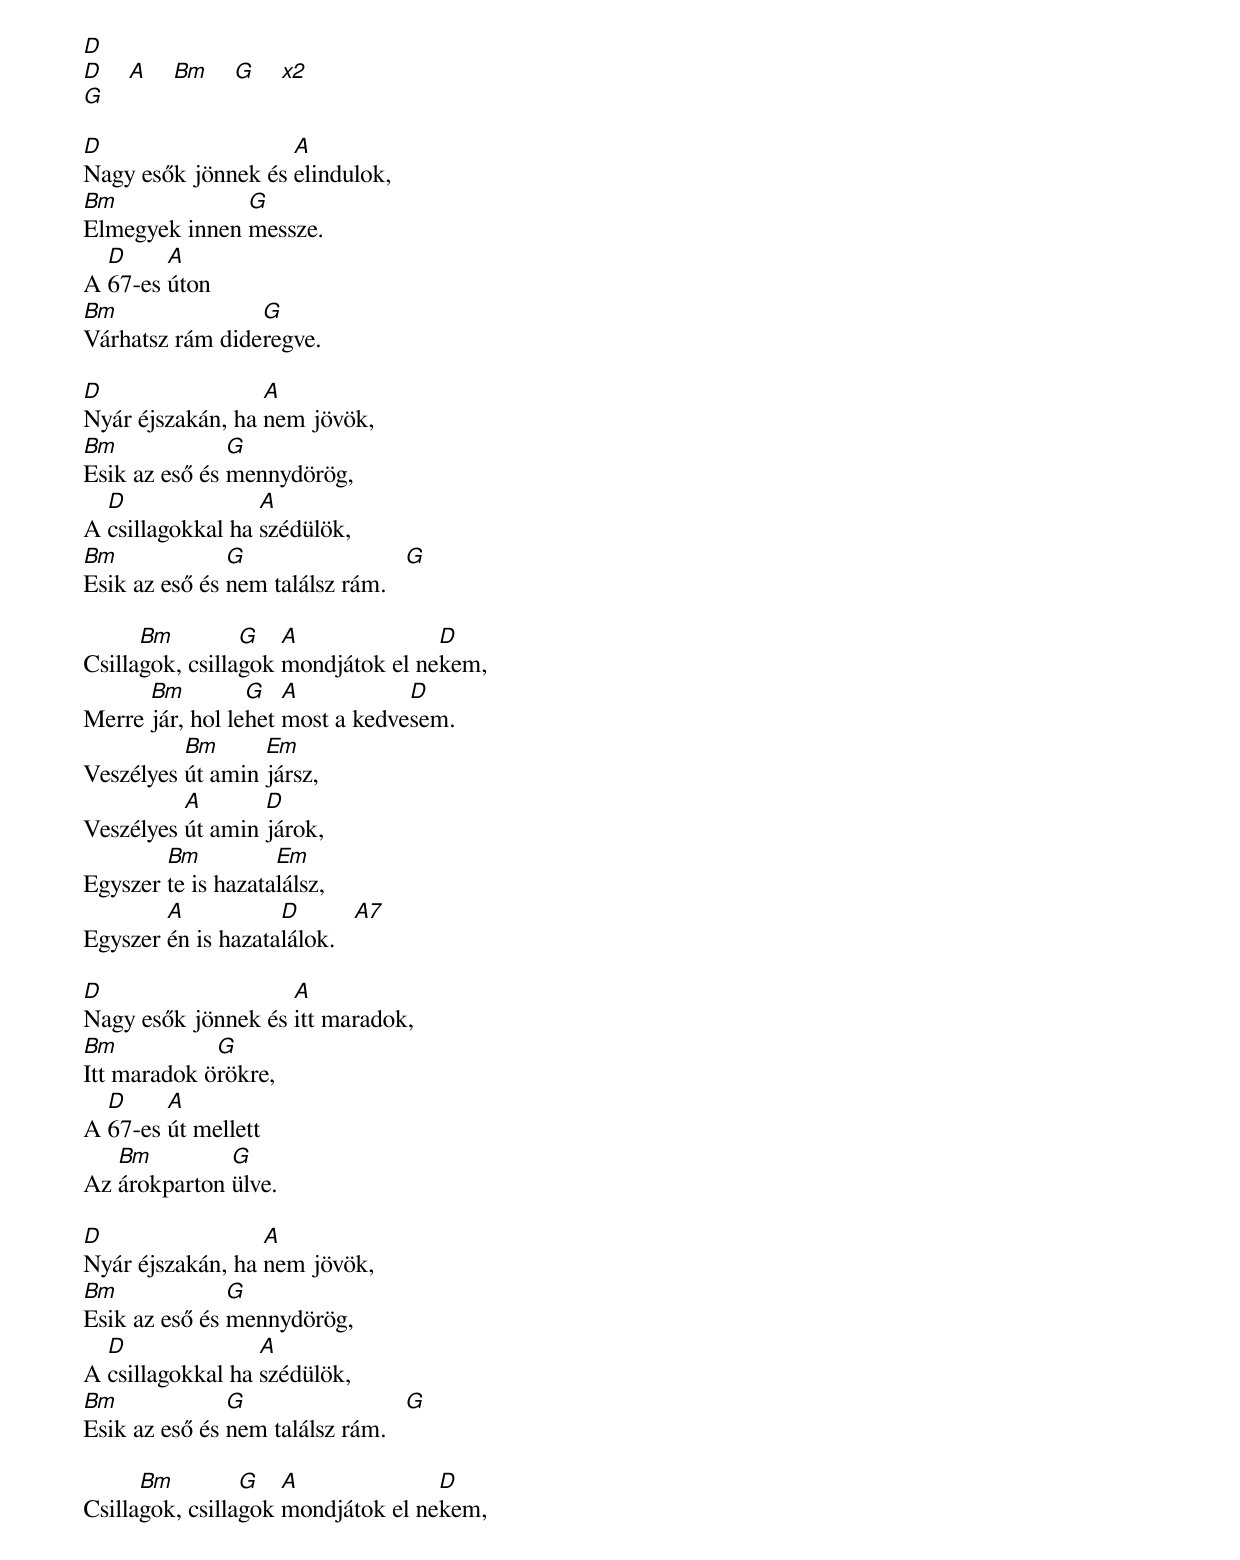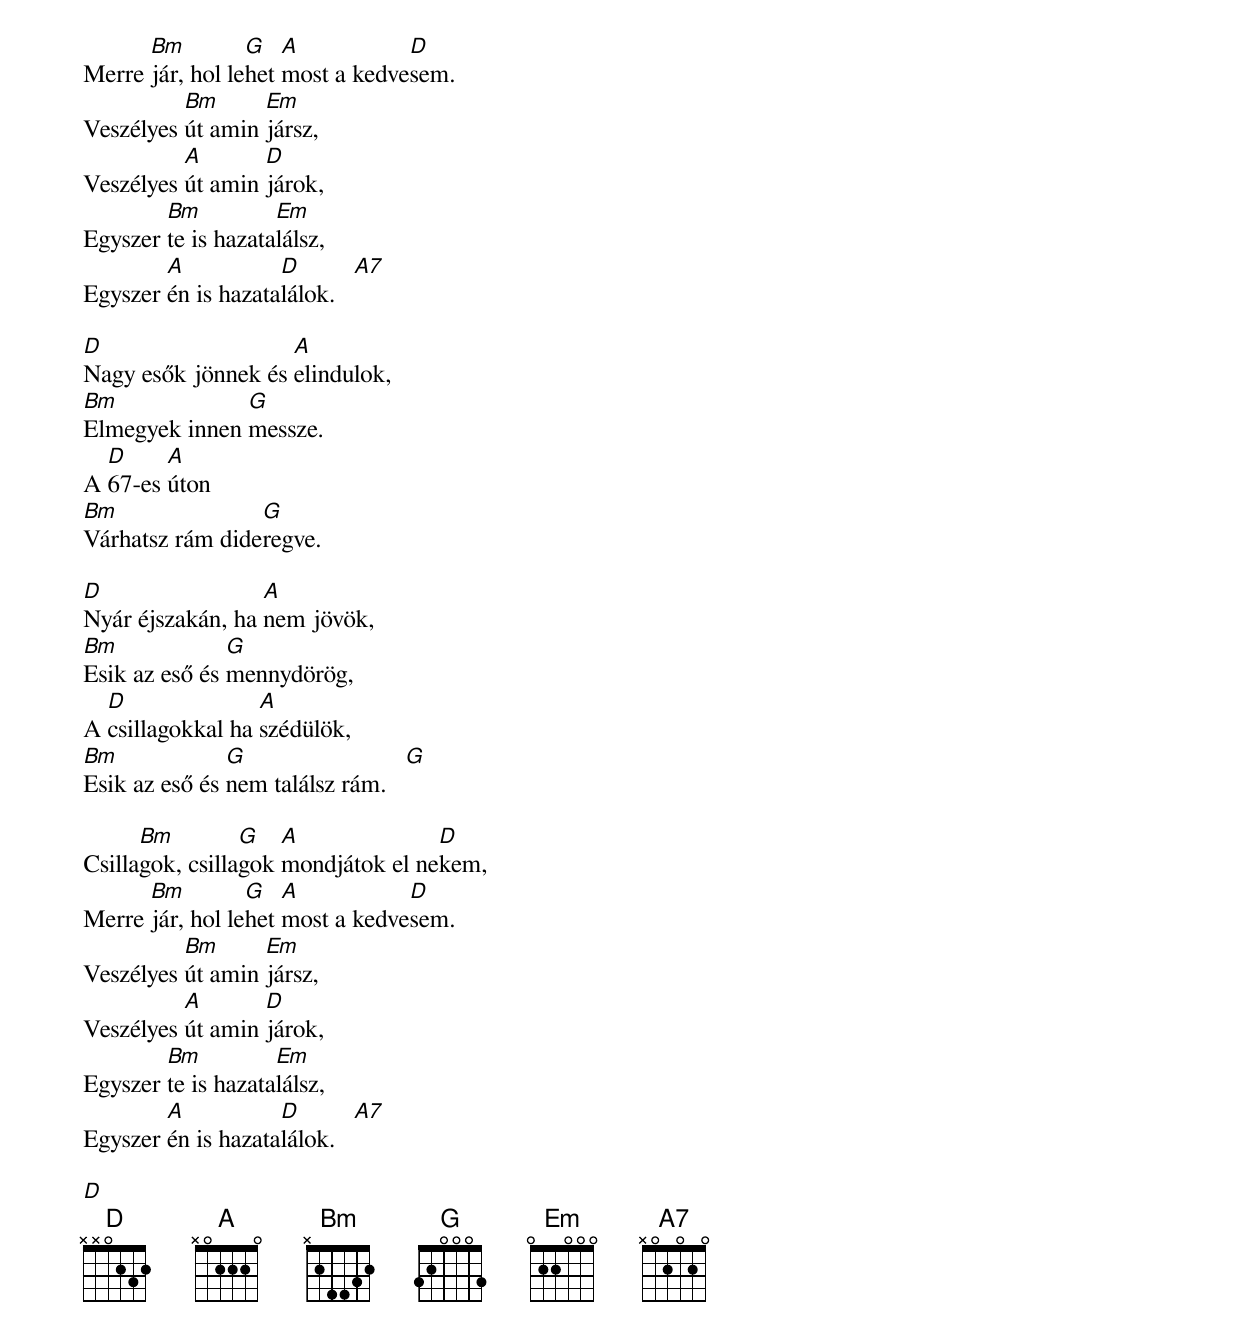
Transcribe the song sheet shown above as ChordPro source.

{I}
[D]
[D]    [A]    [Bm]    [G]    [x2]
[G]

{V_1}
[D]Nagy esők jönnek és [A]elindulok,
[Bm]Elmegyek innen [G]messze.
A [D]67-es [A]úton
[Bm]Várhatsz rám dide[G]regve.

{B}
[D]Nyár éjszakán, ha [A]nem jövök,
[Bm]Esik az eső és [G]mennydörög,
A [D]csillagokkal ha [A]szédülök,
[Bm]Esik az eső és [G]nem találsz rám.   [G]

{C}
Csilla[Bm]gok, csilla[G]gok [A]mondjátok el ne[D]kem,
Merre [Bm]jár, hol le[G]het [A]most a kedve[D]sem.
Veszélyes [Bm]út amin [Em]jársz,
Veszélyes [A]út amin [D]járok,
Egyszer [Bm]te is hazata[Em]lálsz,
Egyszer [A]én is hazata[D]lálok.   [A7]

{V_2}
[D]Nagy esők jönnek és [A]itt maradok,
[Bm]Itt maradok ö[G]rökre,
A [D]67-es [A]út mellett
Az [Bm]árokparton [G]ülve.

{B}
[D]Nyár éjszakán, ha [A]nem jövök,
[Bm]Esik az eső és [G]mennydörög,
A [D]csillagokkal ha [A]szédülök,
[Bm]Esik az eső és [G]nem találsz rám.   [G]

{C}
Csilla[Bm]gok, csilla[G]gok [A]mondjátok el ne[D]kem,
Merre [Bm]jár, hol le[G]het [A]most a kedve[D]sem.
Veszélyes [Bm]út amin [Em]jársz,
Veszélyes [A]út amin [D]járok,
Egyszer [Bm]te is hazata[Em]lálsz,
Egyszer [A]én is hazata[D]lálok.   [A7]

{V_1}
[D]Nagy esők jönnek és [A]elindulok,
[Bm]Elmegyek innen [G]messze.
A [D]67-es [A]úton
[Bm]Várhatsz rám dide[G]regve.

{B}
[D]Nyár éjszakán, ha [A]nem jövök,
[Bm]Esik az eső és [G]mennydörög,
A [D]csillagokkal ha [A]szédülök,
[Bm]Esik az eső és [G]nem találsz rám.   [G]

{C}
Csilla[Bm]gok, csilla[G]gok [A]mondjátok el ne[D]kem,
Merre [Bm]jár, hol le[G]het [A]most a kedve[D]sem.
Veszélyes [Bm]út amin [Em]jársz,
Veszélyes [A]út amin [D]járok,
Egyszer [Bm]te is hazata[Em]lálsz,
Egyszer [A]én is hazata[D]lálok.   [A7]

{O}
[D]
